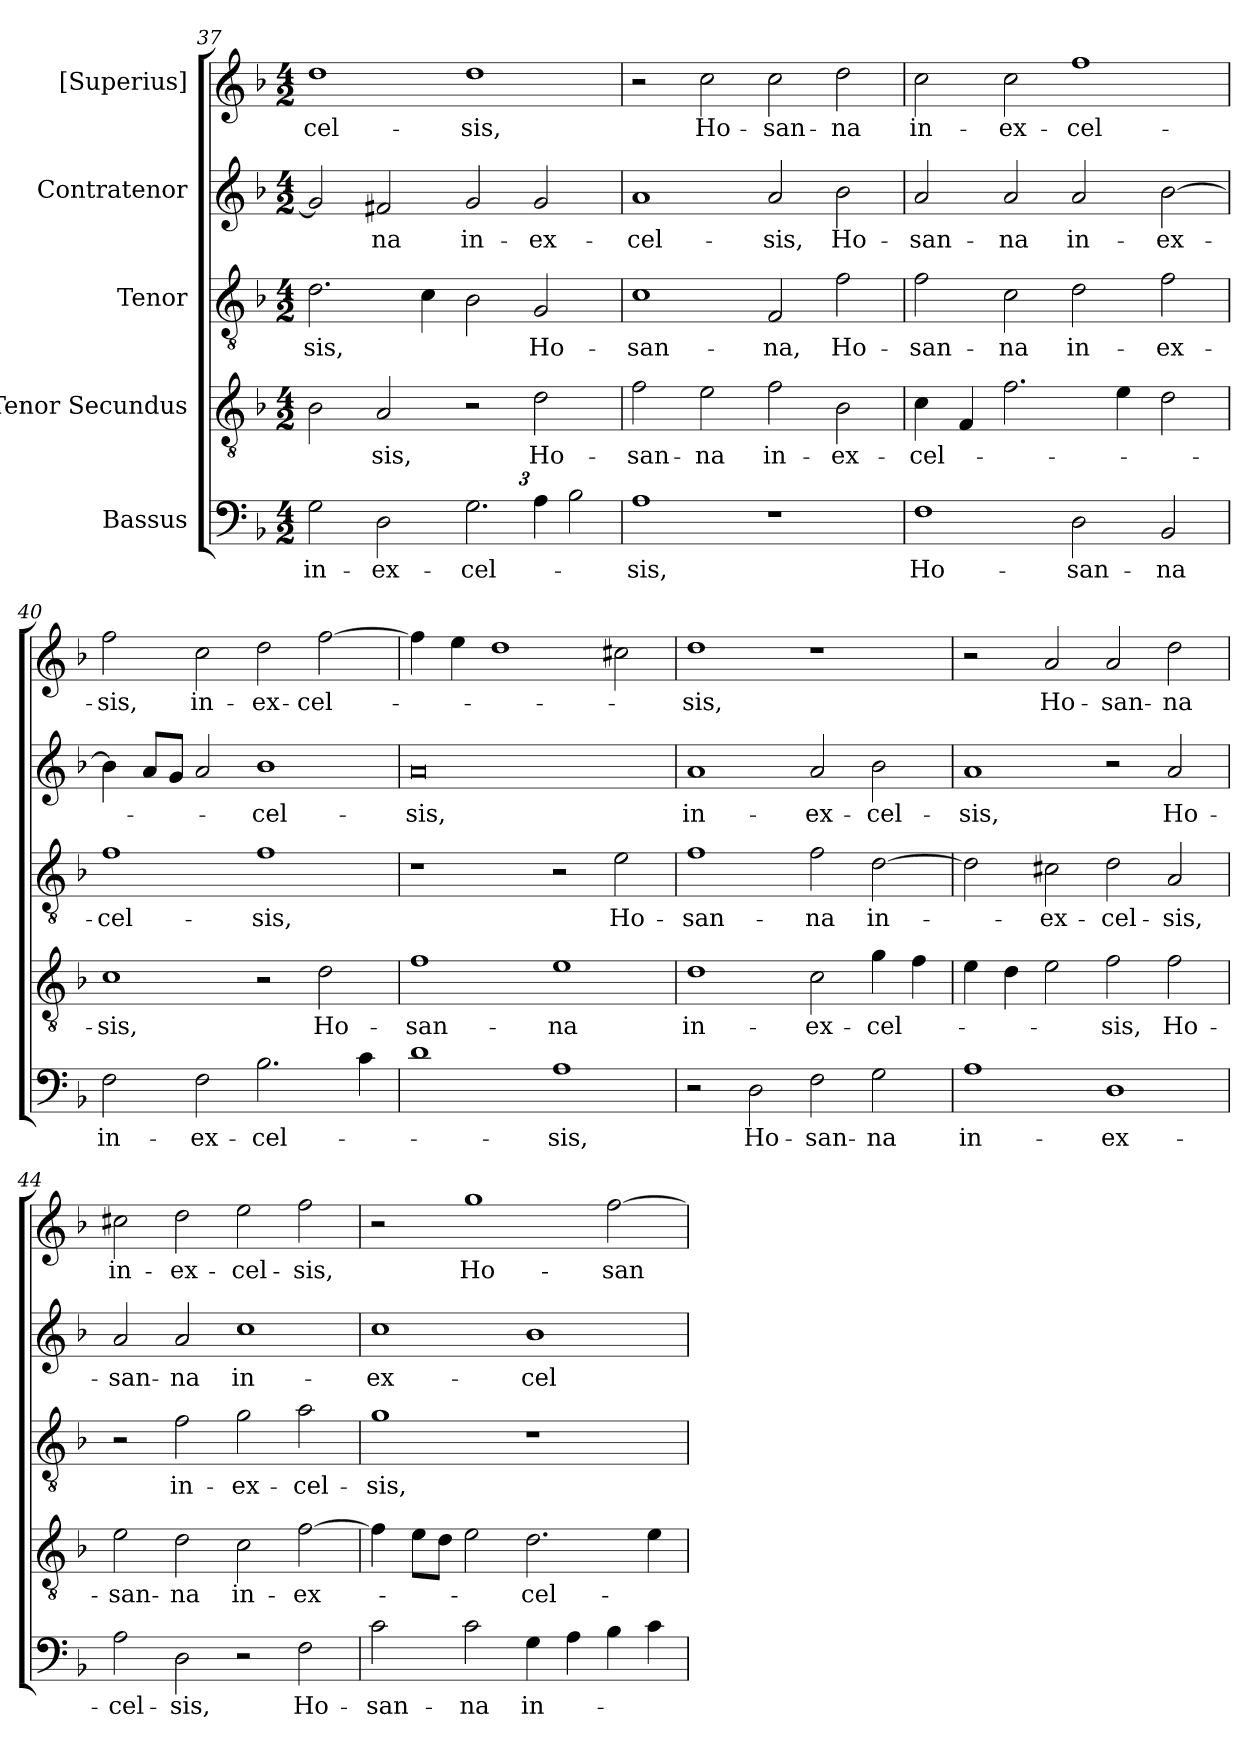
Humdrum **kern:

**kern	**text	**kern	**text	**kern	**text	**kern	**text	**kern	**text
*part5	*part5	*part4	*part4	*part3	*part3	*part2	*part2	*part1	*part1
*staff5	*staff5	*staff4	*staff4	*staff3	*staff3	*staff2	*staff2	*staff1	*staff1
*I"Bassus	*	*I"Tenor Secundus	*	*I"Tenor	*	*I"Contratenor	*	*I"[Superius]	*
*clefF4	*	*clefGv2	*	*clefGv2	*	*clefG2	*	*clefG2	*
*k[b-]	*	*k[b-]	*	*k[b-]	*	*k[b-]	*	*k[b-]	*
*M4/2	*	*M4/2	*	*M4/2	*	*M4/2	*	*M4/2	*
=37	=37	=37	=37	=37	=37	=37	=37	=37	=37
2G\	in-	2B-\	.	2.d\	-sis,	2g/]	.	1dd\	-cel-
2D\	ex-	2A/	-sis,	.	.	2f#X/	-na	.	.
.	.	.	.	4c\	.	.	.	.	.
*Xbrackettup	*	*	*	*	*	*	*	*	*
3.G\	-cel-	2r	.	2B-\	.	2g/	in-	1dd\	-sis,
6A\	.	2d\	Ho-	2G/	Ho-	2g/	ex-	.	.
3B-\	.	.	.	.	.	.	.	.	.
=38	=38	=38	=38	=38	=38	=38	=38	=38	=38
1A\	-sis,	2f\	-san-	1c\	-san-	1a/	-cel-	2r	.
.	.	2e\	-na	.	.	.	.	2cc\	Ho-
1r	.	2f\	in-	2F/	-na,	2a/	-sis,	2cc\	-san-
.	.	2B-\	ex-	2f\	Ho-	2b-\	Ho-	2dd\	-na
=39	=39	=39	=39	=39	=39	=39	=39	=39	=39
1F\	Ho-	4c\	-cel-	2f\	-san-	2a/	-san-	2cc\	in-
.	.	4F/	.	.	.	.	.	.	.
.	.	2.f\	.	2c\	-na	2a/	-na	2cc\	ex-
2D\	-san-	.	.	2d\	in-	2a/	in-	1ff\	-cel-
.	.	4e\	.	.	.	.	.	.	.
2BB-/	-na	2d\	.	2f\	ex-	[2b-\	ex-	.	.
=40	=40	=40	=40	=40	=40	=40	=40	=40	=40
2F\	in-	1c\	-sis,	1f\	-cel-	4b-\]	.	2ff\	-sis,
.	.	.	.	.	.	8a/L	.	.	.
.	.	.	.	.	.	8g/J	.	.	.
2F\	ex-	.	.	.	.	2a/	.	2cc\	in-
2.B-\	-cel-	2r	.	1f\	-sis,	1b-\	-cel-	2dd\	ex-
.	.	2d\	Ho-	.	.	.	.	[2ff\	-cel-
4c\	.	.	.	.	.	.	.	.	.
=41	=41	=41	=41	=41	=41	=41	=41	=41	=41
1d\	.	1f\	-san-	1r	.	0a/	-sis,	4ff\]	.
.	.	.	.	.	.	.	.	4ee\	.
.	.	.	.	.	.	.	.	1dd\	.
1A\	-sis,	1e\	-na	2r	.	.	.	.	.
.	.	.	.	2e\	Ho-	.	.	2cc#X\	.
=42	=42	=42	=42	=42	=42	=42	=42	=42	=42
2r	.	1d\	in-	1f\	-san-	1a/	in-	1dd\	-sis,
2D\	Ho-	.	.	.	.	.	.	.	.
2F\	-san-	2c\	ex-	2f\	-na	2a/	ex-	1r	.
2G\	-na	4g\	-cel-	[2d\	in-	2b-\	-cel-	.	.
.	.	4f\	.	.	.	.	.	.	.
=43	=43	=43	=43	=43	=43	=43	=43	=43	=43
1A\	in-	4e\	.	2d\]	.	1a/	-sis,	2r	.
.	.	4d\	.	.	.	.	.	.	.
.	.	2e\	.	2c#X\	ex-	.	.	2a/	Ho-
1D\	ex-	2f\	-sis,	2d\	-cel-	2r	.	2a/	-san-
.	.	2f\	Ho-	2A/	-sis,	2a/	Ho-	2dd\	-na
=44	=44	=44	=44	=44	=44	=44	=44	=44	=44
2A\	-cel-	2e\	-san-	2r	.	2a/	-san-	2cc#X\	in-
2D\	-sis,	2d\	-na	2f\	in-	2a/	-na	2dd\	ex-
2r	.	2c\	in-	2g\	ex-	1cc\	in-	2ee\	-cel-
2F\	Ho-	[2f\	ex-	2a\	-cel-	.	.	2ff\	-sis,
=45	=45	=45	=45	=45	=45	=45	=45	=45	=45
2c\	-san-	4f\]	.	1g\	-sis,	1cc\	ex-	2r	.
.	.	8e\L	.	.	.	.	.	.	.
.	.	8d\J	.	.	.	.	.	.	.
2c\	-na	2e\	.	.	.	.	.	1gg\	Ho-
4G\	in-	2.d\	-cel-	1r	.	1b-\	-cel-	.	.
4A\	.	.	.	.	.	.	.	.	.
4B-\	.	.	.	.	.	.	.	[2ff\	-san-
4c\	.	4e\	.	.	.	.	.	.	.
=	=	=	=	=	=	=	=	=	=
*-	*-	*-	*-	*-	*-	*-	*-	*-	*-
